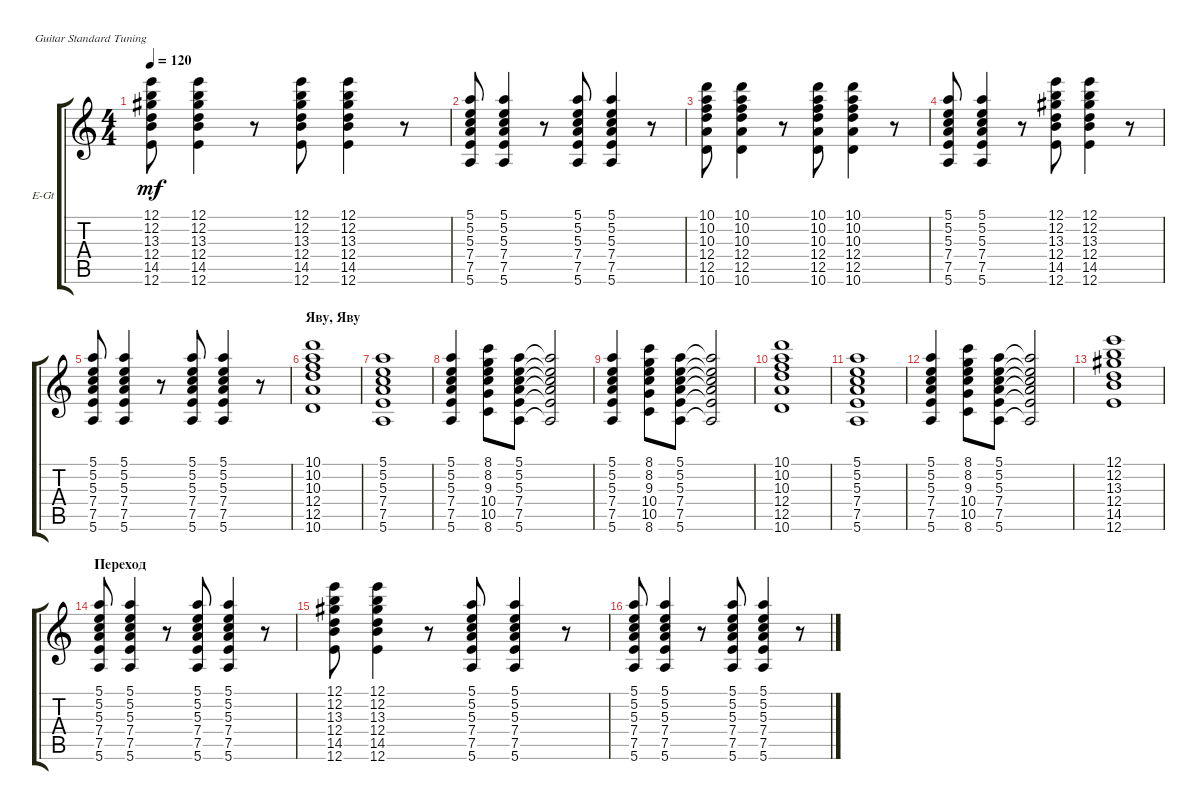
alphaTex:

\defaultSystemsLayout 4
\bracketExtendMode groupsimilarinstruments
\firstSystemTrackNameOrientation horizontal
\otherSystemsTrackNameOrientation horizontal
\track ("Electric Guitar" "E-Gt") {instrument overdrivenguitar}
\staff {score tabs}
\tuning (E4 B3 G3 D3 A2 E2)
\ts (4 4)
\tempo 120
\clef g2
\ks c
(12.6 14.5 12.4 13.3 12.2 12.1).8{dy mf} (12.6 14.5 12.4 13.3 12.2 12.1).4 r.8 (12.6 14.5 12.4 13.3 12.2 12.1).8 (12.6 14.5 12.4 13.3 12.2 12.1).4 r.8 |
(5.6 7.5 7.4 5.2 5.1 5.3).8 (5.6 7.5 7.4 5.2 5.1 5.3).4 r.8 (5.6 7.5 7.4 5.3 5.2 5.1).8 (5.6 7.5 7.4 5.3 5.2 5.1).4 r.8 |
(12.5 10.6 12.4 10.3 10.2 10.1).8 (12.5 10.6 12.4 10.3 10.2 10.1).4 r.8 (12.5 10.6 12.4 10.3 10.2 10.1).8 (12.5 10.6 12.4 10.3 10.2 10.1).4 r.8 |
(5.6 7.5 7.4 5.2 5.1 5.3).8 (5.6 7.5 7.4 5.2 5.1 5.3).4 r.8 (12.6 14.5 12.4 13.3 12.2 12.1).8 (12.6 14.5 12.4 13.3 12.2 12.1).4 r.8 |
(5.6 7.5 7.4 5.2 5.1 5.3).8 (5.6 7.5 7.4 5.2 5.1 5.3).4 r.8 (5.6 7.5 7.4 5.3 5.2 5.1).8 (5.6 7.5 7.4 5.3 5.2 5.1).4 r.8 |
\section ("" "Яву, Яву")
(12.5 12.4 10.6 10.3 10.2 10.1).1 |
(7.5 7.4 5.6 5.1 5.2 5.3).1 |
(7.5 5.3 7.4 5.6 5.2 5.1).4 (8.6 10.5 8.1 8.2 9.3 10.4).8 (5.6 7.5 7.4 5.3 5.2 5.1).8 (5.6{t} 7.5{t} 7.4{t} 5.3{t} 5.2{t} 5.1{t}).2 |
(7.5 5.3 7.4 5.6 5.2 5.1).4 (8.6 10.5 8.1 8.2 9.3 10.4).8 (5.6 7.5 7.4 5.3 5.2 5.1).8 (5.6{t} 7.5{t} 7.4{t} 5.3{t} 5.2{t} 5.1{t}).2 |
(12.5 12.4 10.6 10.3 10.2 10.1).1 |
(7.5 7.4 5.6 5.1 5.2 5.3).1 |
(7.5 5.3 7.4 5.6 5.2 5.1).4 (8.6 10.5 8.1 8.2 9.3 10.4).8 (5.6 7.5 7.4 5.3 5.2 5.1).8 (5.6{t} 7.5{t} 7.4{t} 5.3{t} 5.2{t} 5.1{t}).2 |
(12.6 14.5 12.4 13.3 12.2 12.1).1 |
\section ("" "Переход")
(5.6 7.5 7.4 5.2 5.1 5.3).8 (5.6 7.5 7.4 5.2 5.1 5.3).4 r.8 (5.6 7.5 7.4 5.3 5.2 5.1).8 (5.6 7.5 7.4 5.3 5.2 5.1).4 r.8 |
(14.5 12.6 12.4 13.3 12.2 12.1).8 (14.5 12.6 12.4 13.3 12.2 12.1).4 r.8 (5.6 7.5 7.4 5.2 5.1 5.3).8 (5.6 7.5 7.4 5.2 5.1 5.3).4 r.8 |
(5.6 7.5 7.4 5.2 5.1 5.3).8 (5.6 7.5 7.4 5.2 5.1 5.3).4 r.8 (5.6 7.5 7.4 5.3 5.2 5.1).8 (5.6 7.5 7.4 5.3 5.2 5.1).4 r.8
